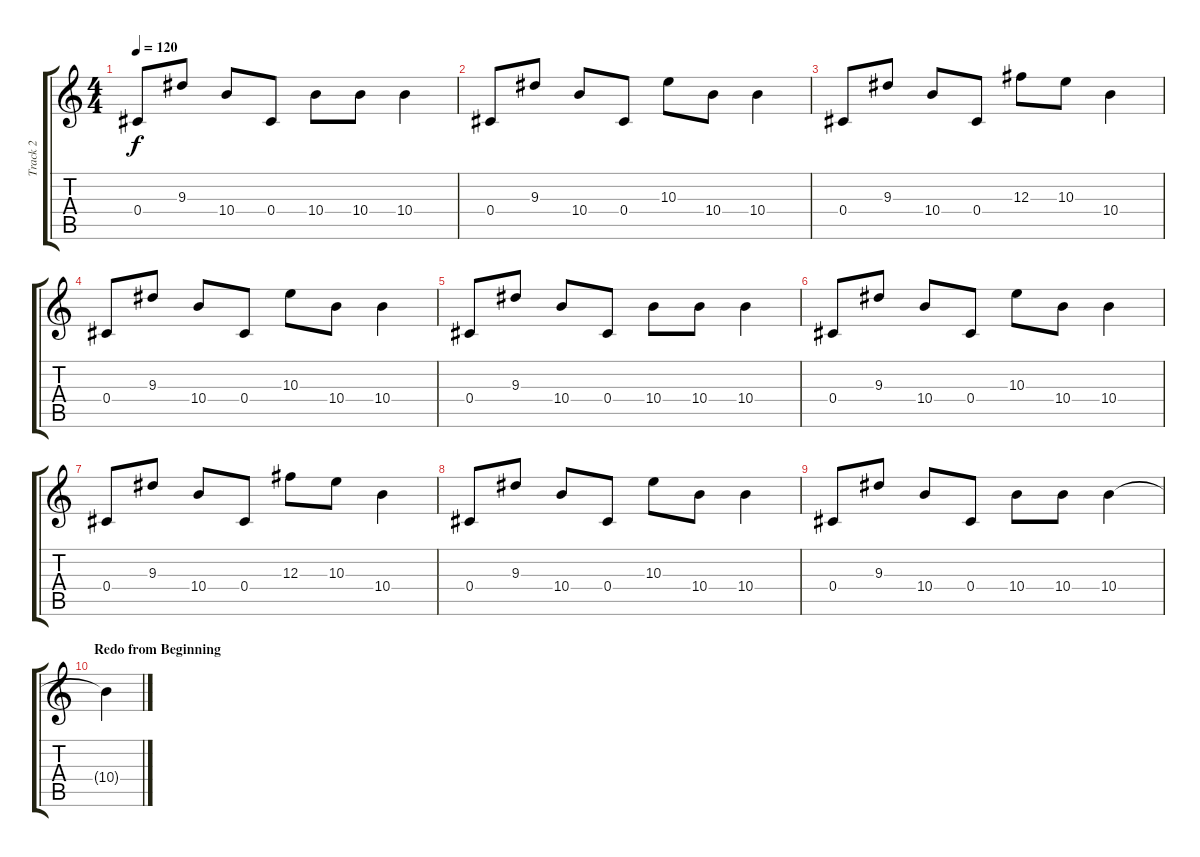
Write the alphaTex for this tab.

\track ("Track 2" "Track 2") {instrument overdrivenguitar}
\staff {score tabs}
\tuning (Eb4 Bb3 Gb3 Db3 Ab2 Eb2) {hide}
\ts (4 4)
\tempo 120
\clef g2
\ks c
0.4.8{dy f} 9.3.8 10.4.8 0.4.8 10.4.8 10.4.8 10.4.4 |
0.4.8 9.3.8 10.4.8 0.4.8 10.3.8 10.4.8 10.4.4 |
0.4.8 9.3.8 10.4.8 0.4.8 12.3.8 10.3.8 10.4.4 |
0.4.8 9.3.8 10.4.8 0.4.8 10.3.8 10.4.8 10.4.4 |
0.4.8 9.3.8 10.4.8 0.4.8 10.4.8 10.4.8 10.4.4 |
0.4.8 9.3.8 10.4.8 0.4.8 10.3.8 10.4.8 10.4.4 |
0.4.8 9.3.8 10.4.8 0.4.8 12.3.8 10.3.8 10.4.4 |
0.4.8 9.3.8 10.4.8 0.4.8 10.3.8 10.4.8 10.4.4 |
0.4.8 9.3.8 10.4.8 0.4.8 10.4.8 10.4.8 10.4.4 |
\section ("" "Redo from Beginning")
10.4{t}.4
